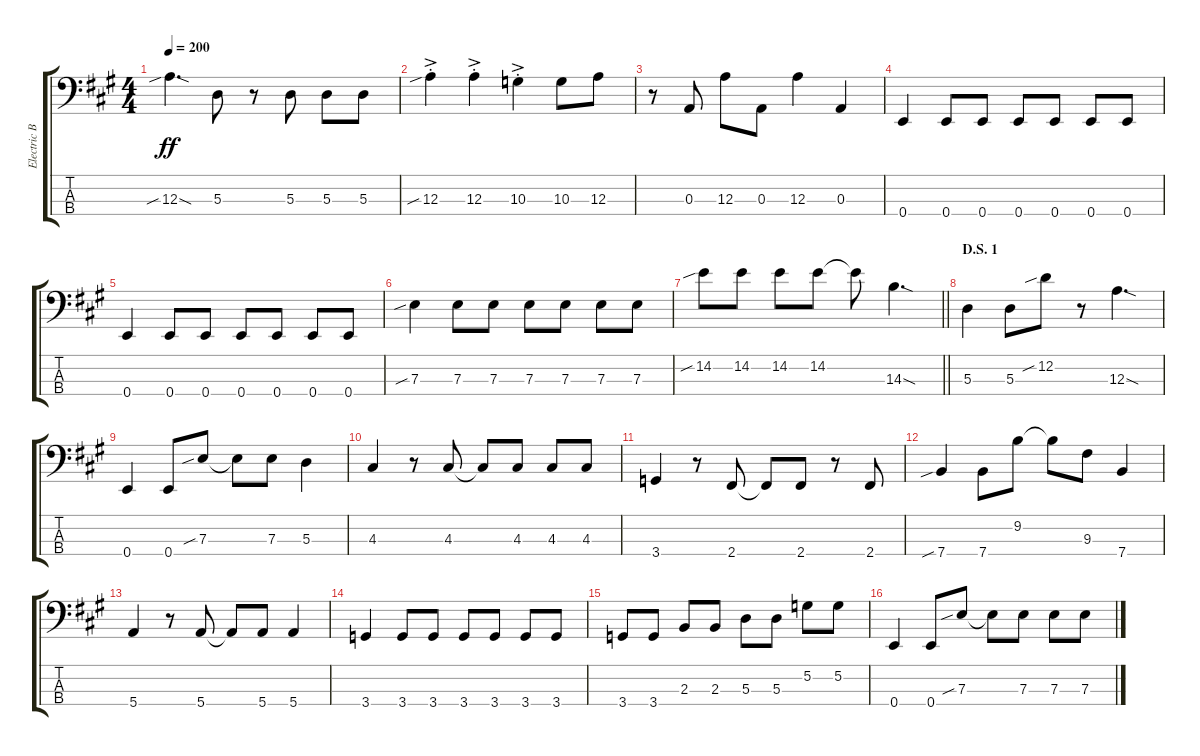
\track ("Electric Bass" "Electric B") {instrument electricbassfinger}
\staff {score tabs}
\tuning (G2 D2 A1 E1) {hide}
\ts (4 4)
\tempo 200
\clef f4
\ks a
12.3{sib sod}.4{d dy ff} 5.3.8 r.8 5.3.8 5.3.8 5.3.8 |
12.3{sib ac st}.4 12.3{ac st}.4 10.3{ac st}.4 10.3.8 12.3.8 |
r.8 0.3.8 12.3.8 0.3.8 12.3.4 0.3.4 |
0.4.4 0.4.8 0.4.8 0.4.8 0.4.8 0.4.8 0.4.8 |
0.4.4 0.4.8 0.4.8 0.4.8 0.4.8 0.4.8 0.4.8 |
7.3{sib}.4 7.3.8 7.3.8 7.3.8 7.3.8 7.3.8 7.3.8 |
\barLineRight lightlight
14.2{sib}.8 14.2.8 14.2.8 14.2.8 14.2{t}.8 14.3{sod}.4{d} |
\section ("" "D.S. 1")
5.3.4 5.3.8 12.2{sib}.8 r.8 12.3{sod}.4{d} |
0.4.4 0.4.8 7.3{sib}.8 7.3{t}.8 7.3.8 5.3.4 |
4.3.4 r.8 4.3.8 4.3{t}.8 4.3.8 4.3.8 4.3.8 |
3.4.4 r.8 2.4.8 2.4{t}.8 2.4.8 r.8 2.4.8 |
7.4{sib}.4 7.4.8 9.2.8 9.2{t}.8 9.3.8 7.4.4 |
5.4.4 r.8 5.4.8 5.4{t}.8 5.4.8 5.4.4 |
3.4.4 3.4.8 3.4.8 3.4.8 3.4.8 3.4.8 3.4.8 |
3.4.8 3.4.8 2.3.8 2.3.8 5.3.8 5.3.8 5.2.8 5.2.8 |
0.4.4 0.4.8 7.3{sib}.8 7.3{t}.8 7.3.8 7.3.8 7.3.8
